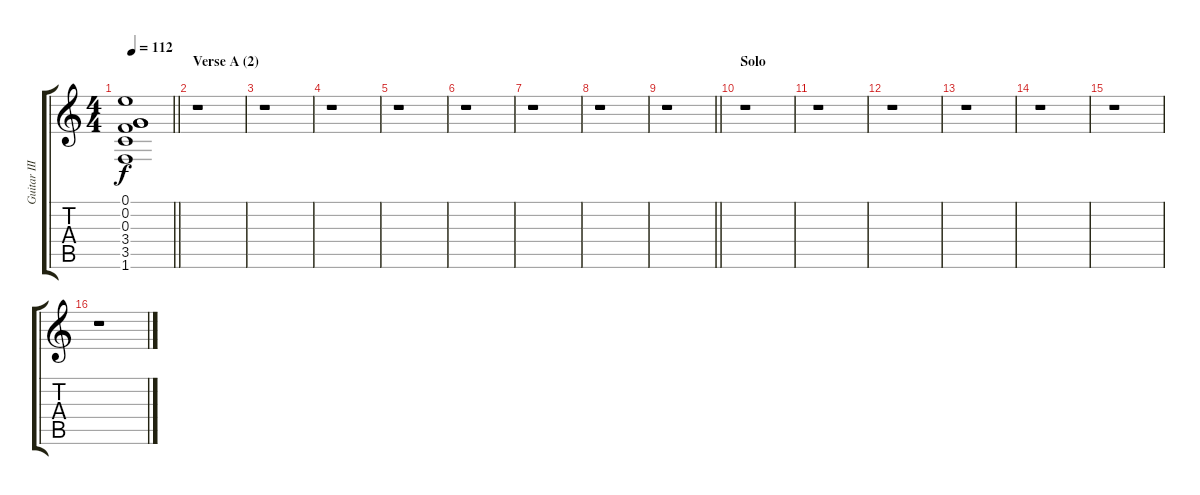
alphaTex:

\track ("Guitar III (Aiji)" "Guitar III") {instrument electricguitarjazz}
\staff {score tabs}
\tuning (E4 G3 G3 D3 A2 E2) {hide}
\ts (4 4)
\tempo 112
\clef g2
\barLineRight lightlight
\ks c
(0.1{t} 0.2{t} 0.3{t} 3.4{t} 3.5{t} 1.6{t}).1{dy f} |
\section ("" "Verse A (2)")
r.1 |
r.1 |
r.1 |
r.1 |
r.1 |
r.1 |
r.1 |
\barLineRight lightlight
r.1 |
\section ("" "Solo")
r.1 |
r.1 |
r.1 |
r.1 |
r.1 |
r.1 |
r.1
